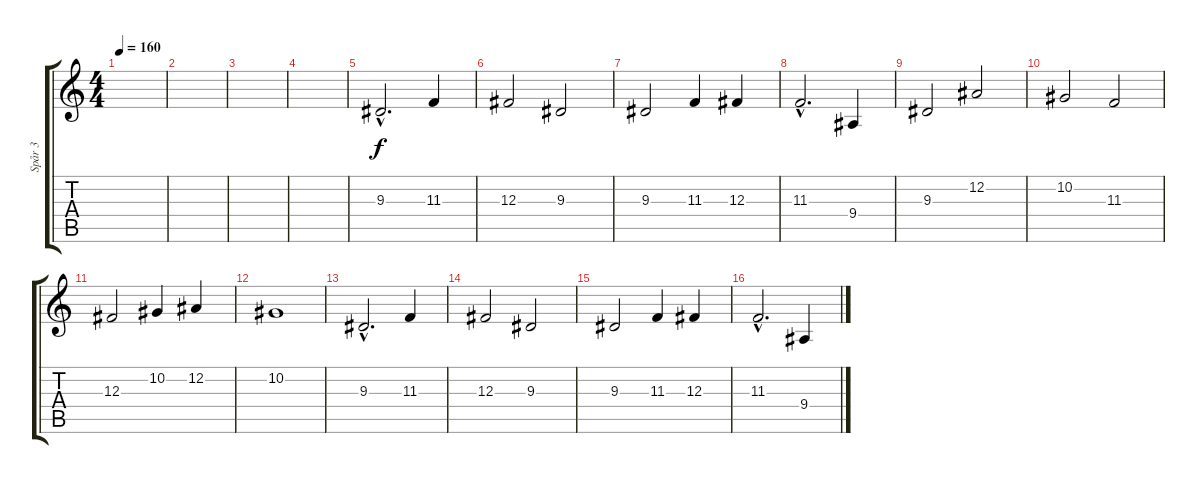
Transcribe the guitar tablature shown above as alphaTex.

\track ("Spår 3" "Spår 3") {instrument trumpet}
\staff {score tabs}
\tuning (Eb4 Bb3 Gb3 Db3 Ab2 Eb2) {hide}
\ts (4 4)
\tempo 160
\clef g2
\ks c
|
|
|
|
9.3{hac}.2{d volume 9} 11.3.4 |
12.3.2 9.3.2 |
9.3.2 11.3.4 12.3.4 |
11.3{hac}.2{d} 9.4.4 |
9.3.2 12.2.2 |
10.2.2 11.3.2 |
12.3.2 10.2.4 12.2.4 |
10.2.1 |
9.3{hac}.2{d volume 9} 11.3.4 |
12.3.2 9.3.2 |
9.3.2 11.3.4 12.3.4 |
11.3{hac}.2{d} 9.4.4
